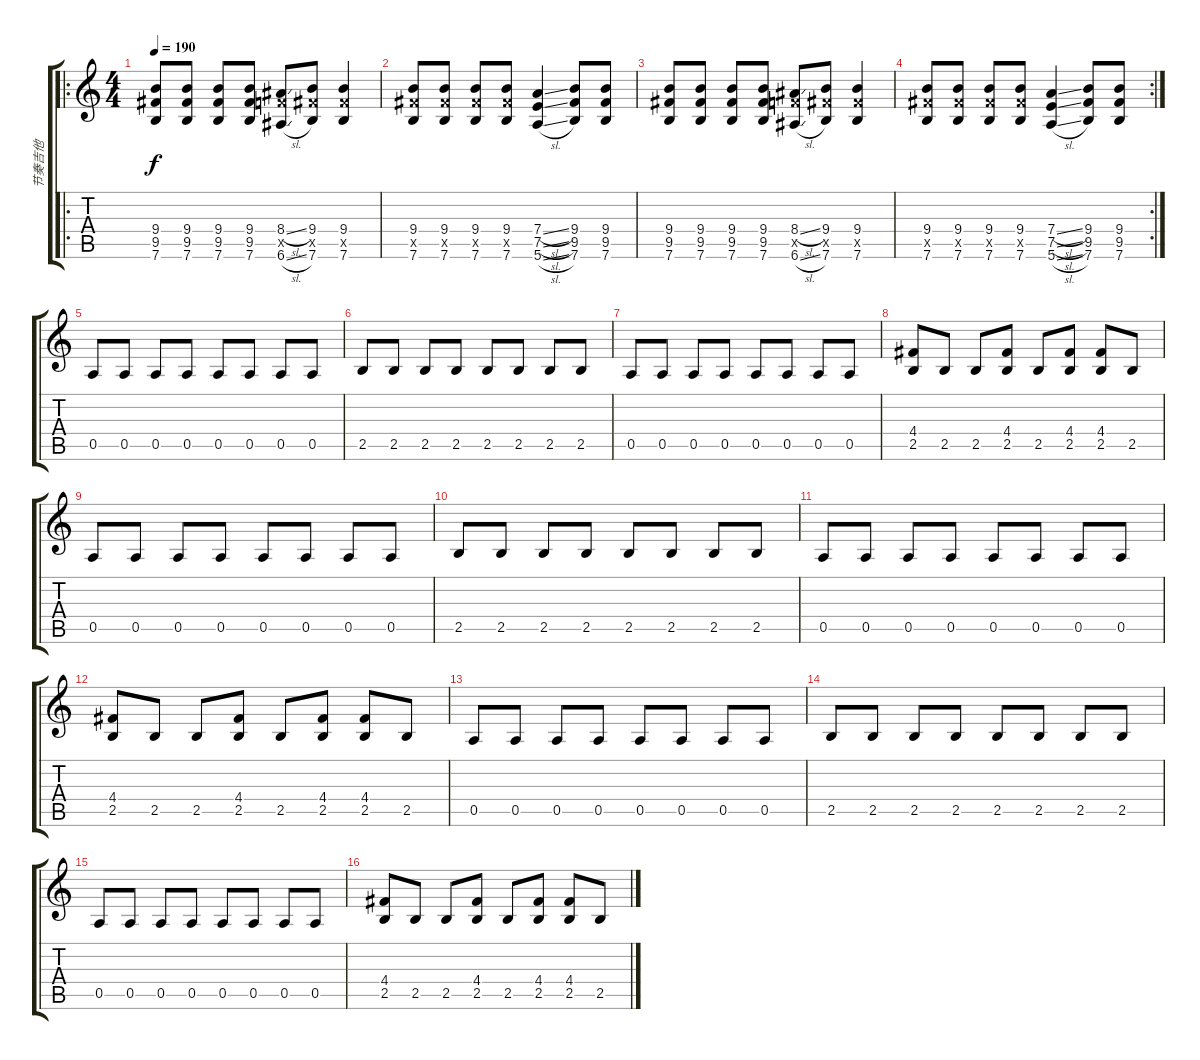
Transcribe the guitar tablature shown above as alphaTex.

\track ("节奏吉他" "节奏吉他") {instrument distortionguitar}
\staff {score tabs}
\tuning (E4 B3 G3 D3 A2 E2) {hide}
\ro
\ts (4 4)
\tempo 190
\clef g2
\ks c
(9.4 9.5 7.6).8{dy f} (9.4 9.5 7.6).8 (9.4 9.5 7.6).8 (9.4 9.5 7.6).8 (8.4{sl} 8.5{x} 6.6{sl}).8 (9.4 9.5{x} 7.6).8 (9.4 9.5{x} 7.6).4 |
(9.4 9.5{x} 7.6).8 (9.4 9.5{x} 7.6).8 (9.4 9.5{x} 7.6).8 (9.4 9.5{x} 7.6).8 (7.4{sl} 7.5{sl} 5.6{sl}).4 (9.4 9.5 7.6).8 (9.4 9.5 7.6).8 |
(9.4 9.5 7.6).8 (9.4 9.5 7.6).8 (9.4 9.5 7.6).8 (9.4 9.5 7.6).8 (8.4{sl} 8.5{x} 6.6{sl}).8 (9.4 9.5{x} 7.6).8 (9.4 9.5{x} 7.6).4 |
\rc 2
(9.4 9.5{x} 7.6).8 (9.4 9.5{x} 7.6).8 (9.4 9.5{x} 7.6).8 (9.4 9.5{x} 7.6).8 (7.4{sl} 7.5{sl} 5.6{sl}).4 (9.4 9.5 7.6).8 (9.4 9.5 7.6).8 |
0.5.8 0.5.8 0.5.8 0.5.8 0.5.8 0.5.8 0.5.8 0.5.8 |
2.5.8 2.5.8 2.5.8 2.5.8 2.5.8 2.5.8 2.5.8 2.5.8 |
0.5.8 0.5.8 0.5.8 0.5.8 0.5.8 0.5.8 0.5.8 0.5.8 |
(4.4 2.5).8 2.5.8 2.5.8 (4.4 2.5).8 2.5.8 (4.4 2.5).8 (4.4 2.5).8 2.5.8 |
0.5.8 0.5.8 0.5.8 0.5.8 0.5.8 0.5.8 0.5.8 0.5.8 |
2.5.8 2.5.8 2.5.8 2.5.8 2.5.8 2.5.8 2.5.8 2.5.8 |
0.5.8 0.5.8 0.5.8 0.5.8 0.5.8 0.5.8 0.5.8 0.5.8 |
(4.4 2.5).8 2.5.8 2.5.8 (4.4 2.5).8 2.5.8 (4.4 2.5).8 (4.4 2.5).8 2.5.8 |
0.5.8 0.5.8 0.5.8 0.5.8 0.5.8 0.5.8 0.5.8 0.5.8 |
2.5.8 2.5.8 2.5.8 2.5.8 2.5.8 2.5.8 2.5.8 2.5.8 |
0.5.8 0.5.8 0.5.8 0.5.8 0.5.8 0.5.8 0.5.8 0.5.8 |
(4.4 2.5).8 2.5.8 2.5.8 (4.4 2.5).8 2.5.8 (4.4 2.5).8 (4.4 2.5).8 2.5.8
